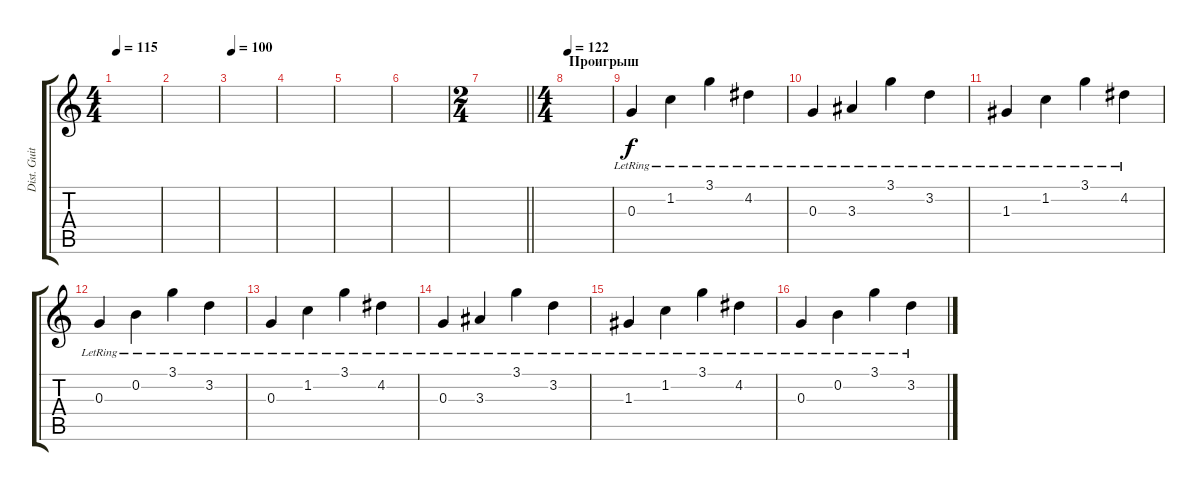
\track ("Dist. Guitar (R)" "Dist. Guit") {instrument distortionguitar}
\staff {score tabs}
\tuning (E4 B3 G3 D3 A2 E2) {hide}
\ts (4 4)
\tempo 115
\clef g2
\ks c
|
|
\tempo 100
|
|
|
|
\ts (2 4)
\barLineRight lightlight
|
\ts (4 4)
\section ("" "Проигрыш")
\tempo 122
|
0.3{lr}.4{dy f volume 10 instrument electricguitarclean} 1.2{lr}.4 3.1{lr}.4 4.2{lr}.4 |
0.3{lr}.4 3.3{lr}.4 3.1{lr}.4 3.2{lr}.4 |
1.3{lr}.4 1.2{lr}.4 3.1{lr}.4 4.2{lr}.4 |
0.3{lr}.4 0.2{lr}.4 3.1{lr}.4 3.2{lr}.4 |
0.3{lr}.4 1.2{lr}.4 3.1{lr}.4 4.2{lr}.4 |
0.3{lr}.4 3.3{lr}.4 3.1{lr}.4 3.2{lr}.4 |
1.3{lr}.4 1.2{lr}.4 3.1{lr}.4 4.2{lr}.4 |
0.3{lr}.4 0.2{lr}.4 3.1{lr}.4 3.2{lr}.4
